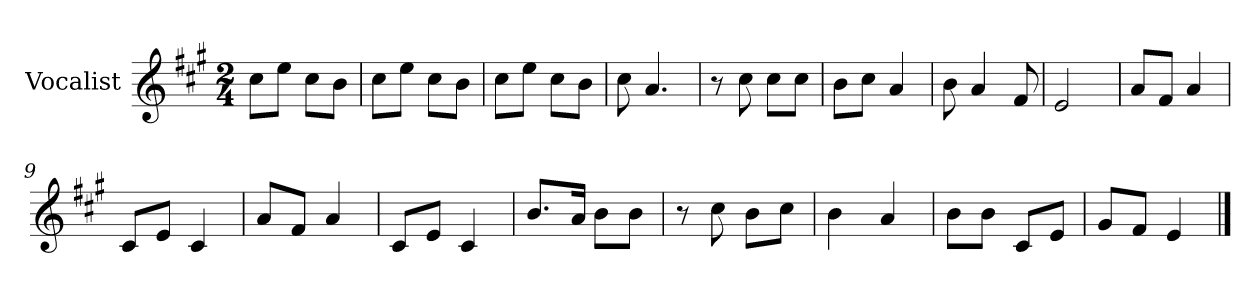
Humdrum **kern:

**kern
*part1
*staff1
*I"Vocalist
*k[f#c#g#]
*A:
*M2/4
=
8cc#L
8eeJ
8cc#L
8bJ
=1
8cc#L
8eeJ
8cc#L
8bJ
=2
8cc#L
8eeJ
8cc#L
8bJ
=3
8cc#
4.a
=4
8r
8cc#
8cc#L
8cc#J
=5
8bL
8cc#J
4a
=6
8b
4a
8f#
=7
2e
=8
8aL
8f#J
4a
=9
8c#L
8eJ
4c#
=10
8aL
8f#J
4a
=11
8c#L
8eJ
4c#
=12
8.bL
16aJk
8bL
8bJ
=13
8r
8cc#
8bL
8cc#J
=14
4b
4a
=15
8bL
8bJ
8c#L
8eJ
=16
8g#L
8f#J
4e
==
*-
